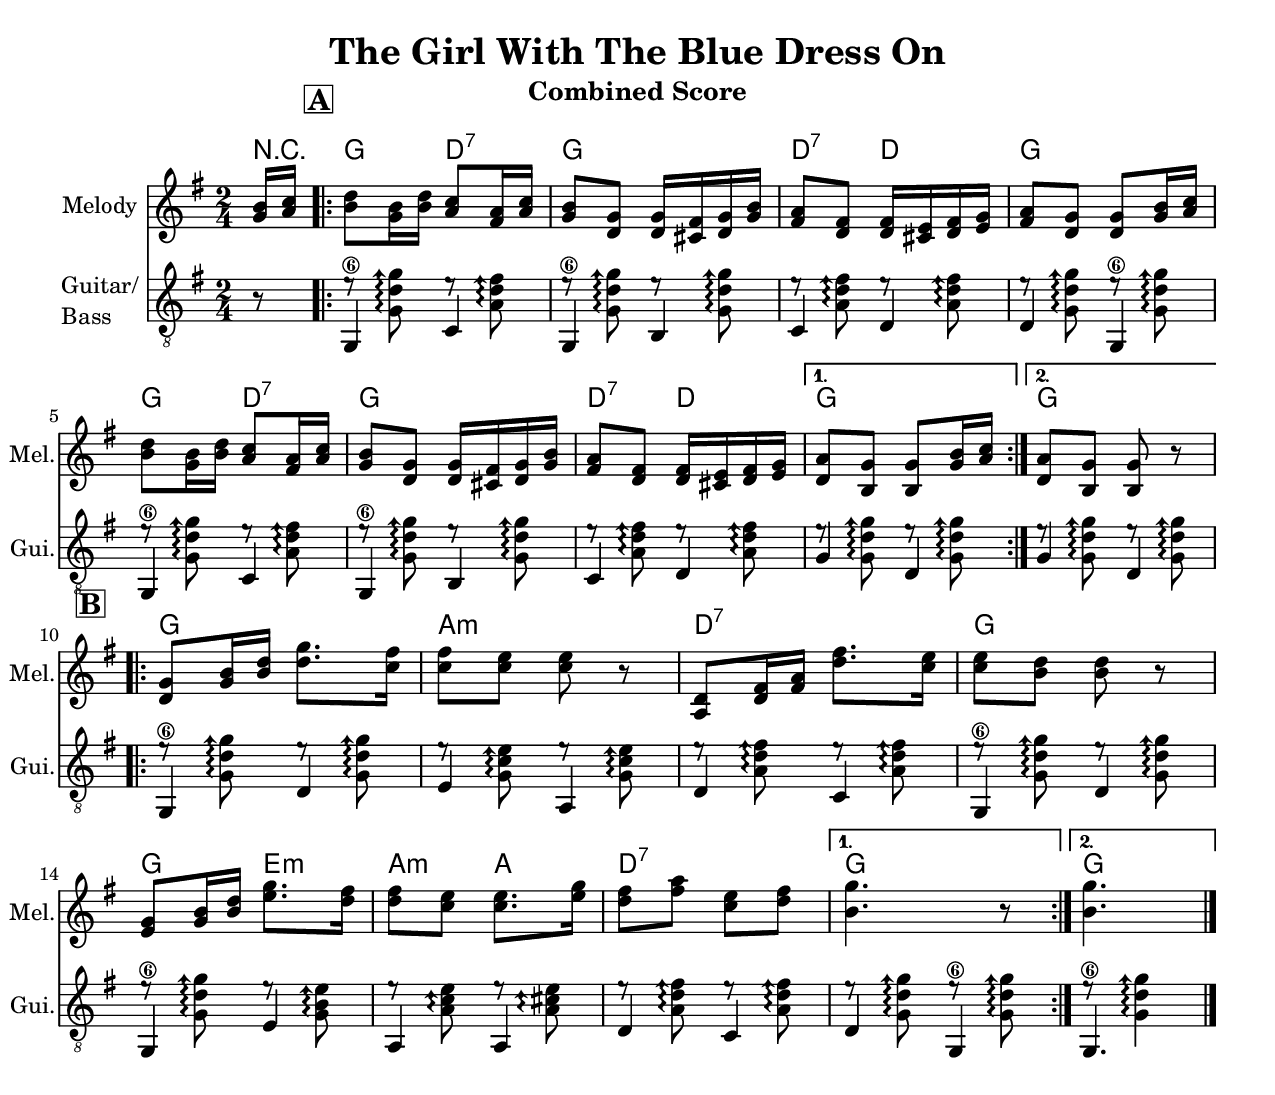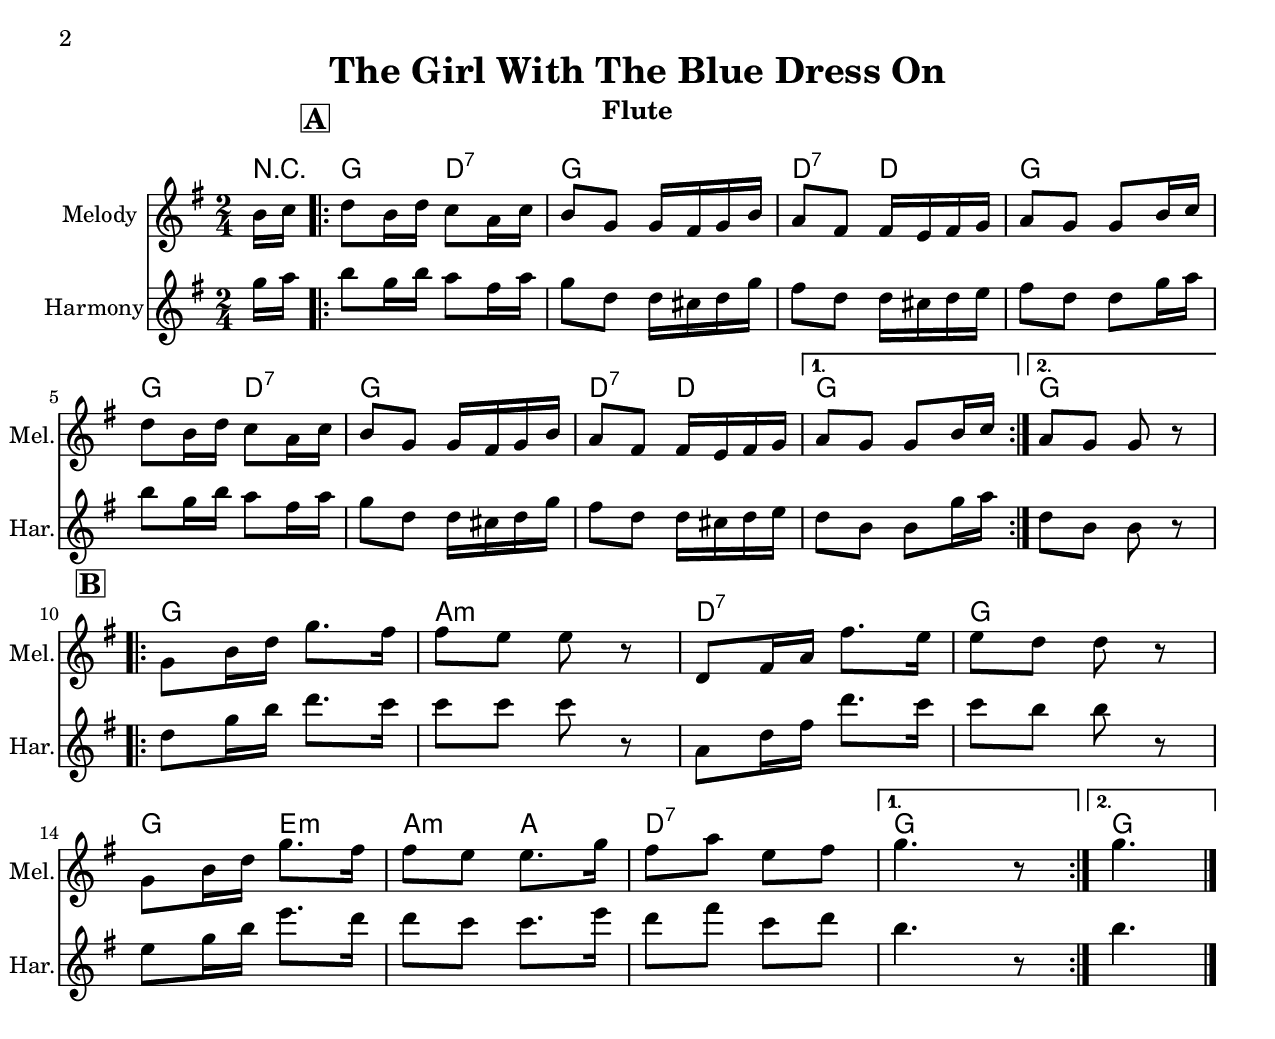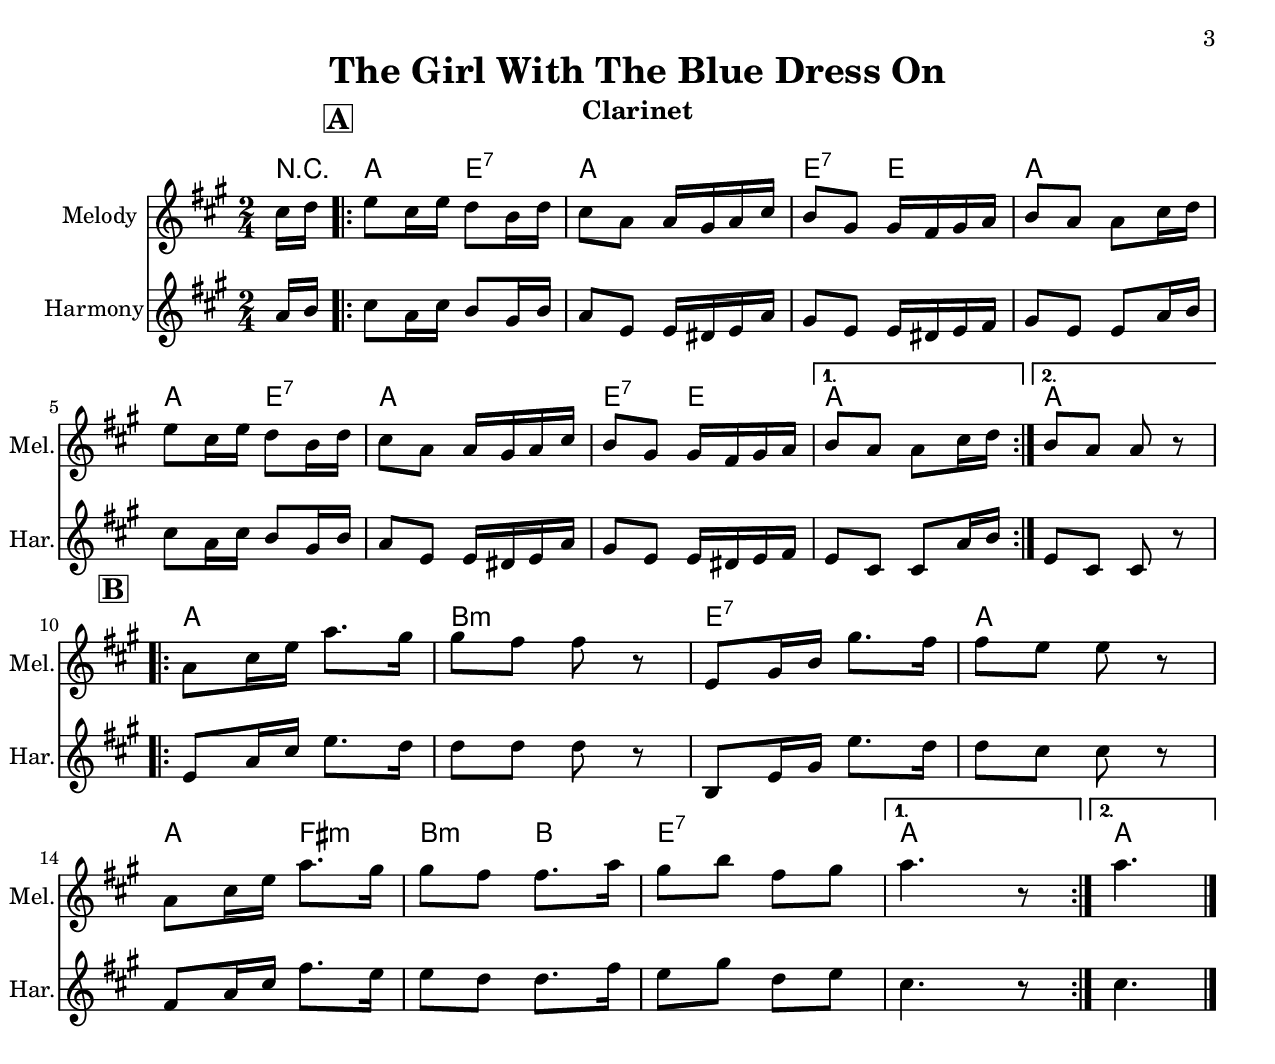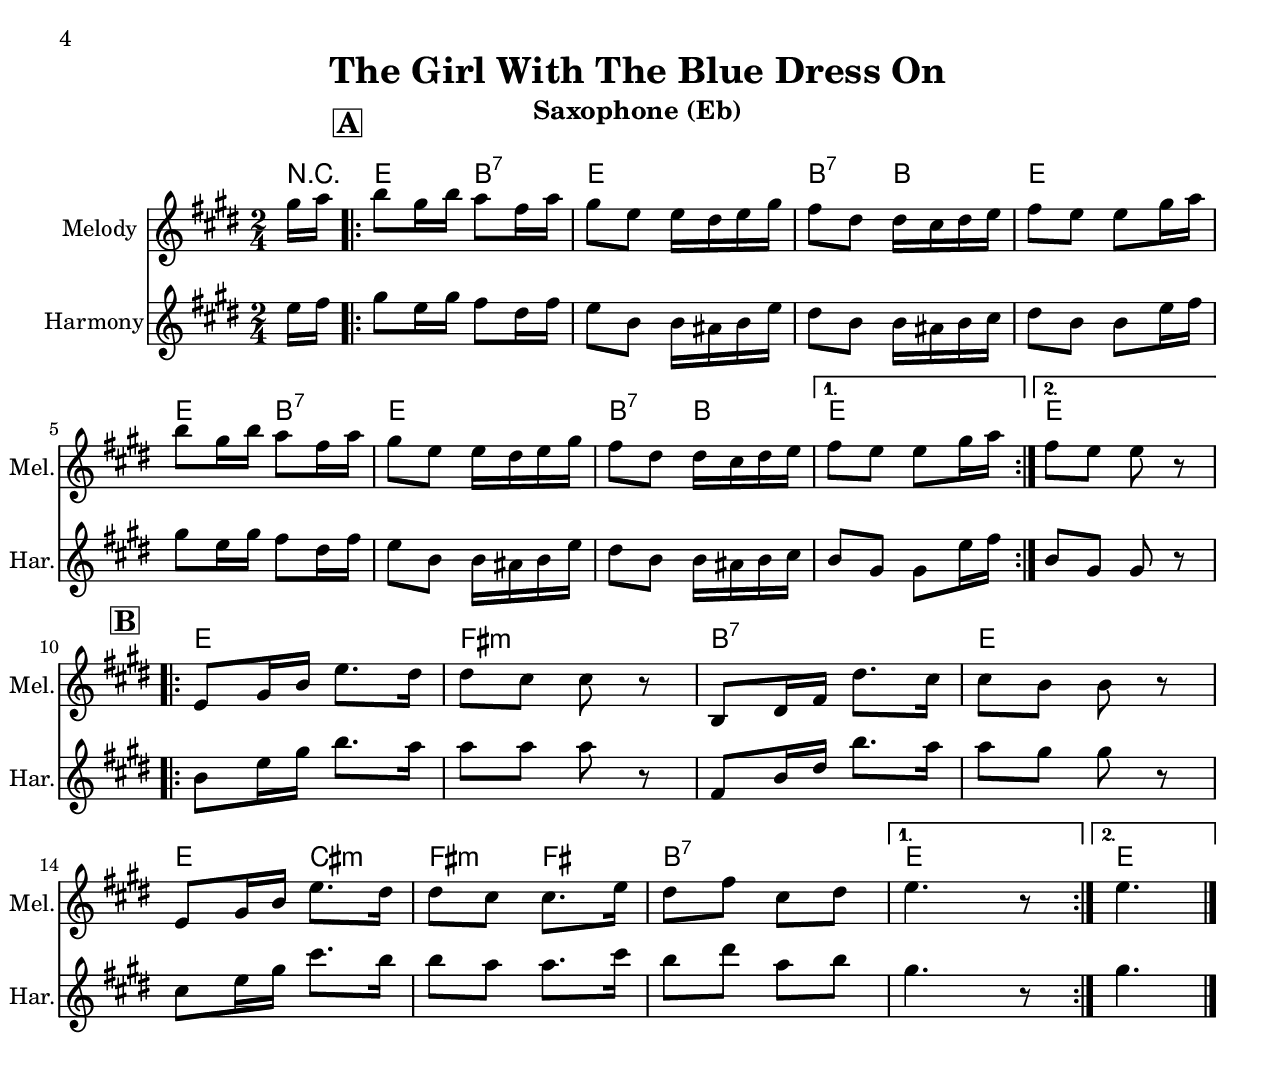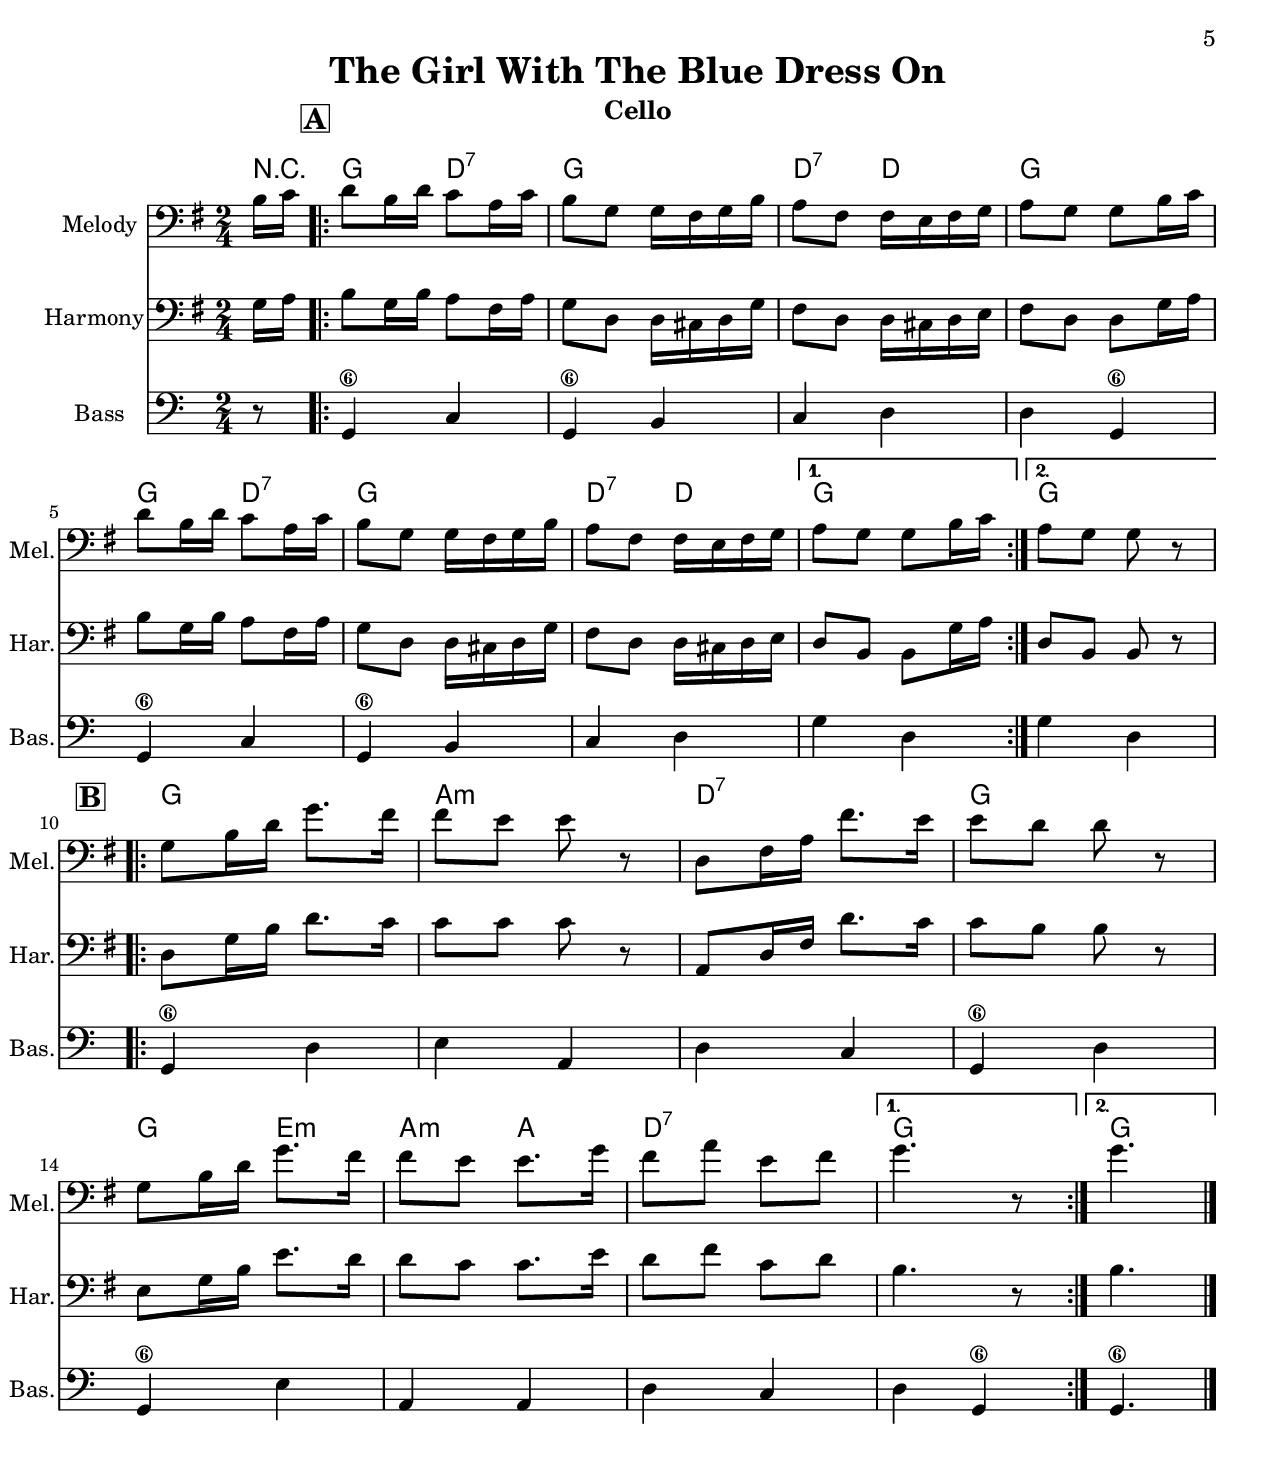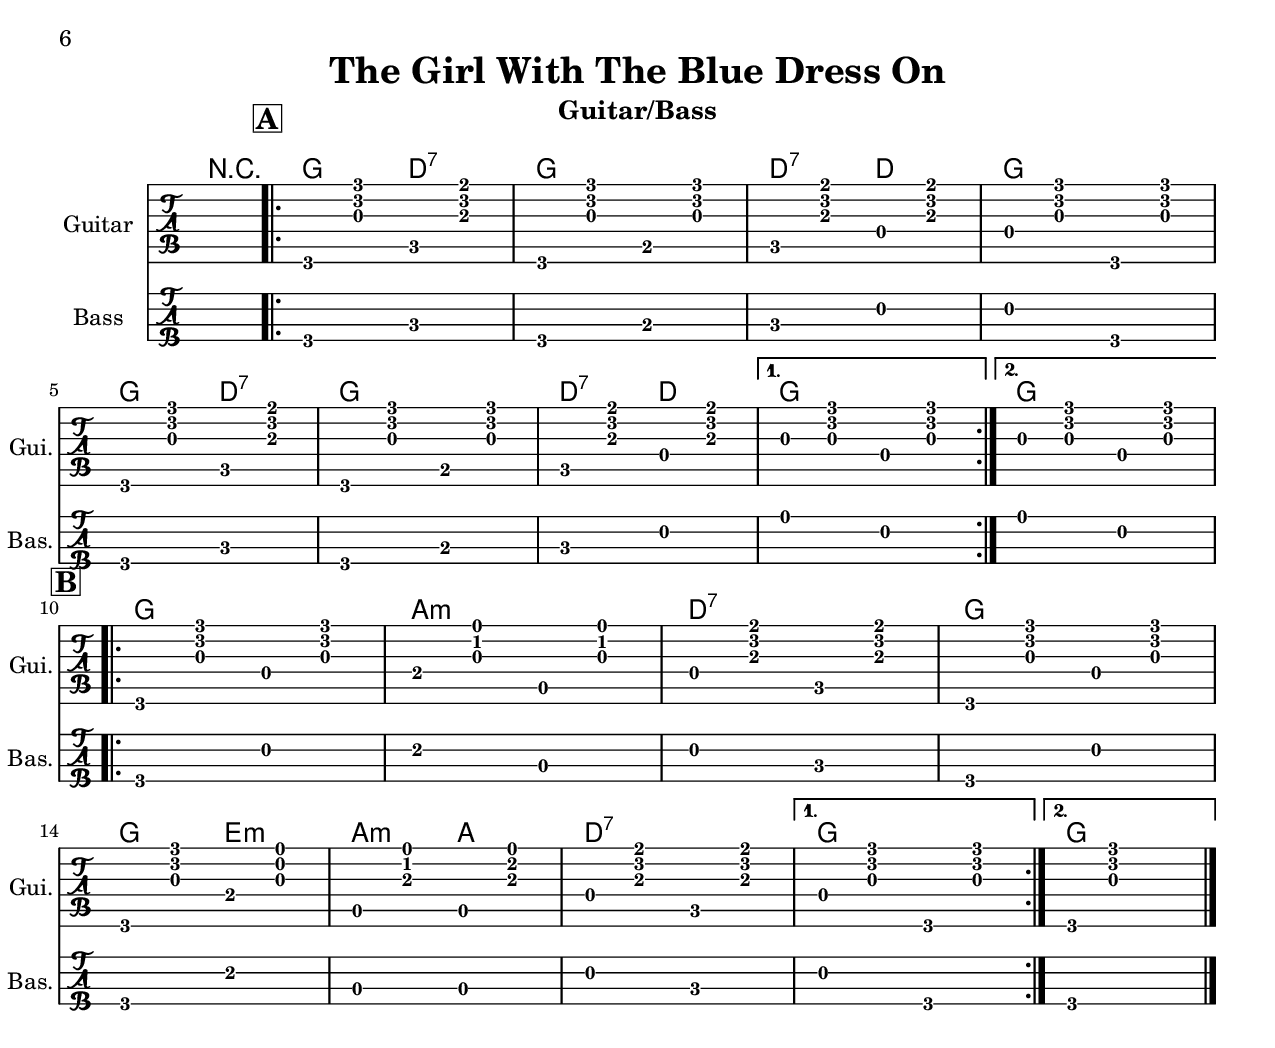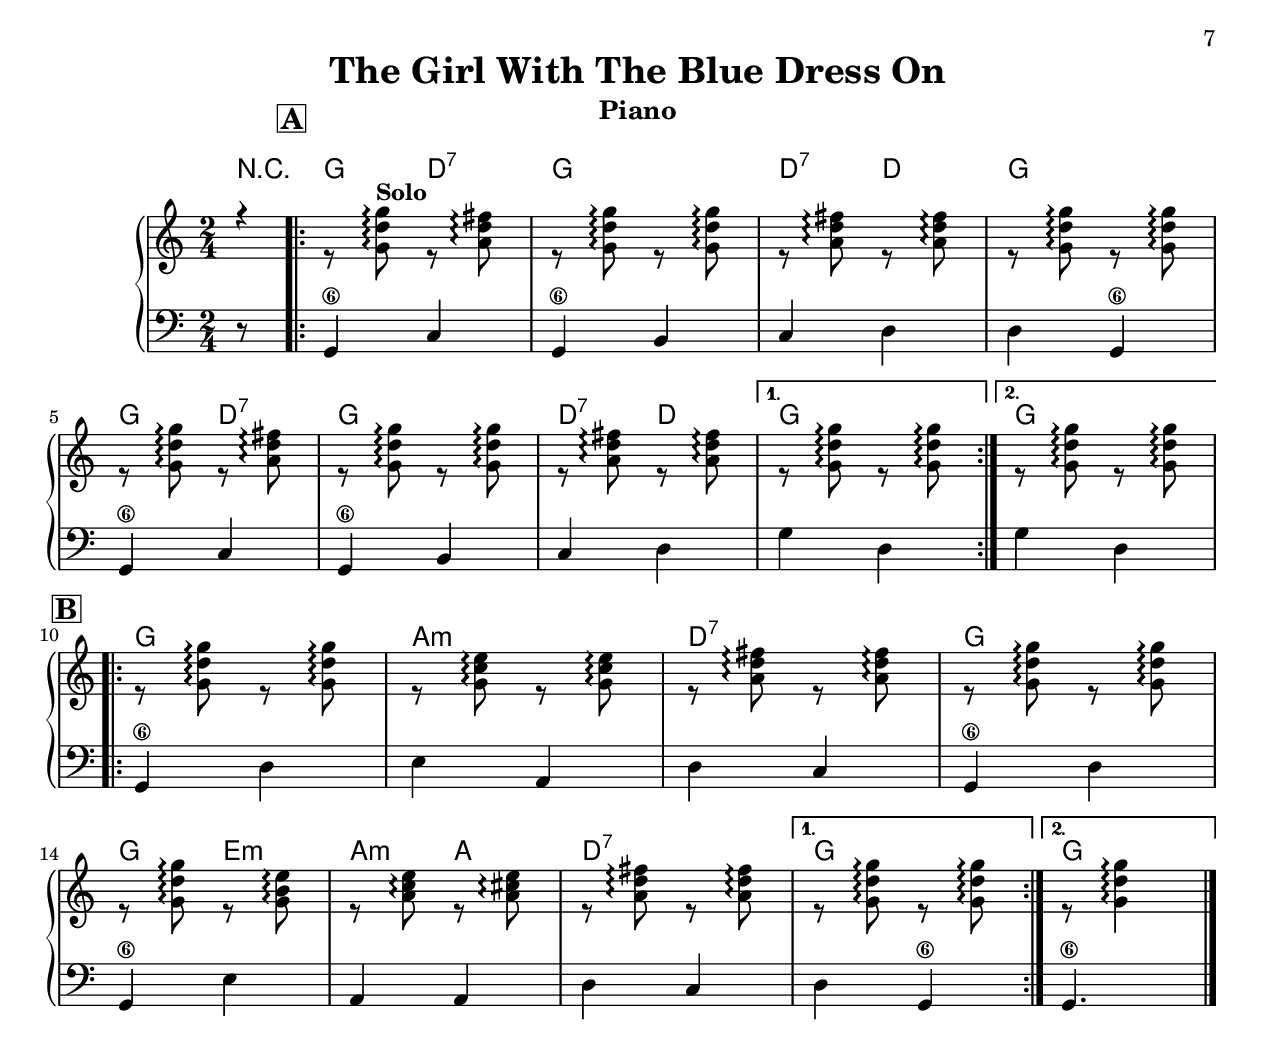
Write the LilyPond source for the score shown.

\version "2.10.10"
\header {
  title = "The Girl With The Blue Dress On"
  piece = "Traditional"
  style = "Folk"
%  copyright = "Public Domain"
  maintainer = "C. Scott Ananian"
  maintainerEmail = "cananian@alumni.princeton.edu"
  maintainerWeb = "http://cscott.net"
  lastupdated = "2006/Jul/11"
  meter = 129
}
#(set-default-paper-size "letter")

% melody in bill's sheet music.
melodya = \relative c'' {
  \tag #'key \key g \major
  \time 2/4
  \tag #'partial \partial 8
  b16 c |
  \repeat volta 2 {
    d8 b16 d c8 a16 c
    b8 g g16 fis g b |
    a8 fis fis16 e fis g |
    a8 g g b16 c |

    d8 b16 d c8 a16 c |
    b8 g g16 fis g b |
    a8 fis fis16 e fis g |
  }
  \alternative {
    { a8 g g b16 c }
    { a8 g g r8 }
  }
}
% part 2
melodyb = \relative c'' {
  \repeat volta 2 {
    g8 b16 d g8. fis16 |
    fis8 e e r8 |
    d,8 fis16 a fis'8. e16 |
    e8 d d r8 |

    g,8 b16 d g8. fis16 |
    fis8 e e8. g16 |
    fis8 a e fis |
  }
  \alternative {
    { g4. r8 }
    { g4. \bar "|." }
  }
}
melody = { \melodya \melodyb }

% harmony to this melody
alternate = \relative c'' {
  \tag #'key \key g \major
  \time 2/4
  \tag #'partial \partial 8
  g16 a |
  \repeat volta 2 {
    b8 g16 b a8 fis16 a
    g8 d d16 cis d g |
    fis8 d d16 cis d e |
    fis8 d d g16 a |

    b8 g16 b a8 fis16 a
    g8 d d16 cis d g |
    fis8 d d16 cis d e |
  }
  \alternative {
    { d8 b b g'16 a }
    { d,8 b b r8 }
  }
% part 2
  \repeat volta 2 {
    d8 g16 b d8. c16 |
    c8 c c r8 |
    a,8 d16 fis d'8. c16 |
    c8 b b r8 |

    e,8 g16 b e8. d16 |
    d8 c c8. e16 |
    d8 fis c d |
  }
  \alternative {
    { b4. r8 }
    { b4. \bar "|." }
  }
}

harmonies = \chordmode {
  \time 2/4
  \tag #'partial \partial 8 
  r8 |
  \once\override Score.RehearsalMark #'extra-offset = #'(0 . 2)
  \mark\default
  \repeat volta 2 {
    g4 d:7
    g4 g
    d:7 d
    g g
\break    
    g4 d:7
    g4 g
    d:7 d
  }
  \alternative {
    { g g }
    { g g }
  }

  \break
% Part 2
  \once\override Score.RehearsalMark #'extra-offset = #'(-4 . 2)
  \mark\default
  \repeat volta 2 {
    g4 g
    a4:m a:m
    d4:7 d:7
    g4 g
\break
    g4 e:m
    a4:m a
    d4:7 d:7
  }
  \alternative {
    { g4 g }
    { g4. }
  }
}

% guitar part (also bass and piano)
lowg = \relative c g4-\tag #'b \4-\tag #'g \6
guitarA = \relative c
{
  \time 2/4
  \tag #'partial \partial 8
  r8
  \repeat volta 2 {
    \lowg c4 | \lowg b4 | c d | d \lowg |
    \lowg c4 | \lowg b | c d |
  } \alternative {
    {  g4 d | }
    {  g4 d | }
  }
  \repeat volta 2 {
    \lowg d4 | e a, | d c | \lowg d |
    \lowg e | a, a | d c |
  } \alternative {
    { d4 \lowg | }
    { g,4.-\tag #'b \4-\tag #'g \6 \bar "|." }
  }
}
guitarAA = \removeWithTag #'b \guitarA

guitarB = \relative c'
{
  \time 2/4
  \tag #'partial \partial 8
  s8 \arpeggioUp
  \repeat volta 2 {
    s8 <g d' g>\arpeggio s8 <a d fis>\arpeggio |
    s8 <g d' g>\arpeggio s8 <g d' g>\arpeggio |
    s8 <a d fis>\arpeggio s8 <a d fis>\arpeggio |
    s8 <g d' g>\arpeggio s8 <g d' g>\arpeggio |

    s8 <g d' g>\arpeggio s8 <a d fis>\arpeggio |
    s8 <g d' g>\arpeggio s8 <g d' g>\arpeggio |
    s8 <a d fis>\arpeggio s8 <a d fis>\arpeggio |
  } \alternative {
    { s8 <g d' g>\arpeggio s8 <g d' g>\arpeggio | }
    { s8 <g d' g>\arpeggio s8 <g d' g>\arpeggio | }
  }
  \repeat volta 2 {
    s8 <g d' g>\arpeggio s8 <g d' g>\arpeggio |
    s8 <g c e>\arpeggio s8 <g c e>\arpeggio | % am7
    s8 <a d fis>\arpeggio s8 <a d fis>\arpeggio |
    s8 <g d' g>\arpeggio s8 <g d' g>\arpeggio |

    s8 <g d' g>\arpeggio s8 <g b e>\arpeggio |
    s8 <a c e>\arpeggio s8 <a cis e>\arpeggio |
    s8 <a d fis>\arpeggio s8 <a d fis>\arpeggio |
  } \alternative {
    { s8 <g d' g>\arpeggio s8 <g d' g>\arpeggio | }
    { s8 <g d' g>4\arpeggio }
  }
}
guitarC = \relative c'
{
  \time 2/4
  \tag #'partial \partial 8
  s8 \arpeggioUp
  \repeat volta 2 {
    \repeat unfold 7 { e8\rest s8 e8\rest s8 | }
  } \alternative {
    { e8\rest s8 e8\rest s8 }
    { e8\rest s8 e8\rest s8 }
  }
  \repeat volta 2 {
    \repeat unfold 7 { e8\rest s8 e8\rest s8 | }
  } \alternative {
    { e8\rest s8 e8\rest s8 }
    { e8\rest s8 s8 }
  }
}

bass = \transpose c c, \removeWithTag #'g \guitarA

\paper {
  scoreTitleMarkup = \bookTitleMarkup
  bookTitleMarkup = \markup {}
  ragged-bottom = ##t
}

% combined score
\score {
  <<
    \set Score.markFormatter = #format-mark-box-letters
    \context ChordNames {
      \set chordChanges = ##t
      \harmonies
    }
    \new Staff <<
      \set Staff.instrumentName = "Melody"
      \set Staff.shortInstrumentName = "Mel."
      \partcombine { \melody \bar "|." } \alternate
    >>
    \new Staff <<
      \set Staff.instrumentName = \markup{ \column{ "Guitar/" "Bass" } }
      \set Staff.shortInstrumentName = "Gui."
      \clef "treble_8"
      \key g \major
      \new Voice { \guitarAA }
      \new Voice { \guitarB }
      \new Voice { \guitarC }
    >>
    %\new Staff << \key g \major \harmonies >>
  >>
  \header {
    instrument = "Combined Score"
  }
}
% melody parts, for flutes (non-transposing)
\score {
  <<
    \set Score.markFormatter = #format-mark-box-letters
    \context ChordNames {
      \set chordChanges = ##t
      \harmonies
    }
    \new Staff <<
      \set Staff.instrumentName = "Melody"
      \set Staff.shortInstrumentName = "Mel."
      \melody
    >>
    \new Staff <<
      \set Staff.instrumentName = "Harmony"
      \set Staff.shortInstrumentName = "Har."
      \transpose c c' \alternate
    >>
  >>
  \header {
    instrument = "Flute"
    breakbefore=##t
  }
}

% melody parts, for clarinet (transposing)
\score {
  <<
    \set Score.markFormatter = #format-mark-box-letters
    \context ChordNames {
      \set chordChanges = ##t
      \transpose bes c' \harmonies
    }
    \new Staff <<
      \set Staff.instrumentName = "Melody"
      \set Staff.shortInstrumentName = "Mel."
      \transpose bes c' \melody
    >>
    \new Staff <<
      \set Staff.instrumentName = "Harmony"
      \set Staff.shortInstrumentName = "Har."
      \transpose bes c' \alternate
    >>
  >>
  \header {
    instrument = "Clarinet"
    breakbefore=##t
  }
}

% melody parts, for saxophone (transposing)
\score {
  <<
    \set Score.markFormatter = #format-mark-box-letters
    \context ChordNames {
      \set chordChanges = ##t
      \transpose ees c' \harmonies
    }
    \new Staff <<
      \set Staff.instrumentName = "Melody"
      \set Staff.shortInstrumentName = "Mel."
      { \transpose ees c' \melodya
      \transpose ees c \melodyb }
    >>
    \new Staff <<
      \set Staff.instrumentName = "Harmony"
      \set Staff.shortInstrumentName = "Har."
      \transpose ees c' \alternate
    >>
  >>
  \header {
    instrument = "Saxophone (Eb)"
    breakbefore=##t
  }
}

% melody parts, for cellos (octave-shifted)
\score {
  <<
    \set Score.markFormatter = #format-mark-box-letters
    \context ChordNames {
      \set chordChanges = ##t
      \harmonies
    }
    \new Staff <<
      \set Staff.instrumentName = "Melody"
      \set Staff.shortInstrumentName = "Mel."
      \transpose c c, { \clef bass \melody } % 1 octave down
    >>
    \new Staff <<
      \set Staff.instrumentName = "Harmony"
      \set Staff.shortInstrumentName = "Har."
      \transpose c c, { \clef bass \alternate } % 1 octave down
    >>
    \new Staff <<
      \set Staff.instrumentName = "Bass"
      \set Staff.shortInstrumentName = "Bas."
      \transpose c c { \clef bass \guitarAA } % no trans
    >>
  >>
  \header {
    instrument = "Cello"
    breakbefore=##t
  }
}

% tablature parts
\score {
  <<
    \set Score.markFormatter = #format-mark-box-letters
    \context ChordNames {
      \set chordChanges = ##t
      \harmonies
    }
    \new TabStaff << 
      \set TabStaff.instrumentName = "Guitar"
      \set TabStaff.shortInstrumentName = "Gui."
      \time 4/4
      \new TabVoice \guitarAA
      \new TabVoice \guitarB
    >>
    \new TabStaff <<
      \set TabStaff.instrumentName = "Bass"
      \set TabStaff.shortInstrumentName = "Bas."
      \set TabStaff.stringTunings = #bass-tuning
      \removeWithTag #'key \bass
    >>
  >>
  \header {
    instrument = "Guitar/Bass"
    breakbefore=##t
  }
}

% piano part (same as guitar part)
\score {
  <<
    \set Score.markFormatter = #format-mark-box-letters
    \context ChordNames {
      \set chordChanges = ##t
      \harmonies
    }
    \new PianoStaff <<
      \new Staff {
	\partcombine
	{ \transpose c c' \guitarB }
	{ \partcombine { \partial 8*2 r4 } \guitarC }
      }
      \new Staff { \clef bass \guitarAA }
    >>
  >>
  \header {
    instrument = "Piano"
    breakbefore=##t
  }
}

% midi score
\score {
  \unfoldRepeats
  \context PianoStaff <<
    \context Staff=melody <<
      \set Staff.midiInstrument = "flute"
      {
	\melody
      }
    >>
    \context Staff = celloA <<
      \set Staff.midiInstrument = "fiddle"
      {
	\partial 8
	r8 | r2*31 | r4 r8
	\removeWithTag #'partial \melody
      }
    >>
    \context Staff = celloB <<
      \set Staff.midiInstrument = "fiddle"
      {
	\partial 8
	r8 | r2*31 | r4 r8
	\removeWithTag #'partial \alternate
      }
    >>
    \context Staff=guitar <<
      \set Staff.midiInstrument = "acoustic guitar (steel)"
      \time 2/4
      \new Voice \repeat unfold 2 { \guitarAA }
      \new Voice \repeat unfold 2 { \guitarB }
    >>
    \context Staff=bass <<
      \set Staff.midiInstrument = "acoustic bass"
      \repeat unfold 2 { \bass }
    >>
%{
    \context Staff=chords <<
      \set Staff.midiInstrument = "pizzicato strings"
      \repeat unfold 2 { \harmonies }
    >>
%}
  >>
  
  \midi {
    \context {
      \Score
      tempoWholesPerMinute = #(ly:make-moment 120 4)
      }
    }


}
